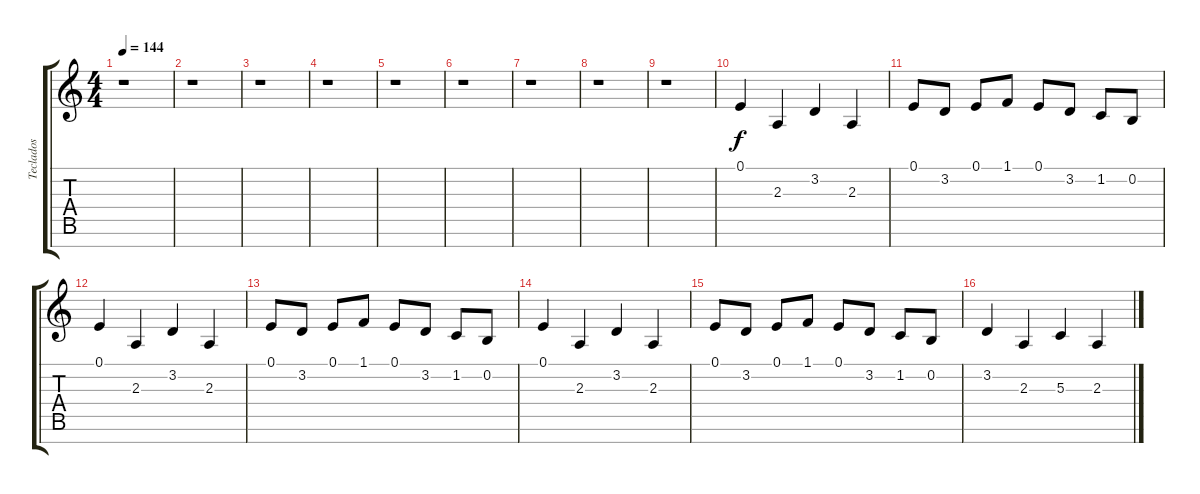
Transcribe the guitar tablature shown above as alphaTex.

\track ("Teclados" "Teclados") {instrument stringensemble1}
\staff {score tabs}
\tuning (E4 B3 G3 D3 A2 E2 B1) {hide}
\ts (4 4)
\tempo 144
\clef g2
\ks c
r.1{dy f} |
r.1 |
r.1 |
r.1 |
r.1 |
r.1 |
r.1 |
r.1 |
r.1 |
0.1.4{volume 14 instrument stringensemble1} 2.3.4 3.2.4 2.3.4 |
0.1.8 3.2.8 0.1.8 1.1.8 0.1.8 3.2.8 1.2.8 0.2.8 |
0.1.4 2.3.4 3.2.4 2.3.4 |
0.1.8 3.2.8 0.1.8 1.1.8 0.1.8 3.2.8 1.2.8 0.2.8 |
0.1.4 2.3.4 3.2.4 2.3.4 |
0.1.8 3.2.8 0.1.8 1.1.8 0.1.8 3.2.8 1.2.8 0.2.8 |
3.2.4 2.3.4 5.3.4 2.3.4
